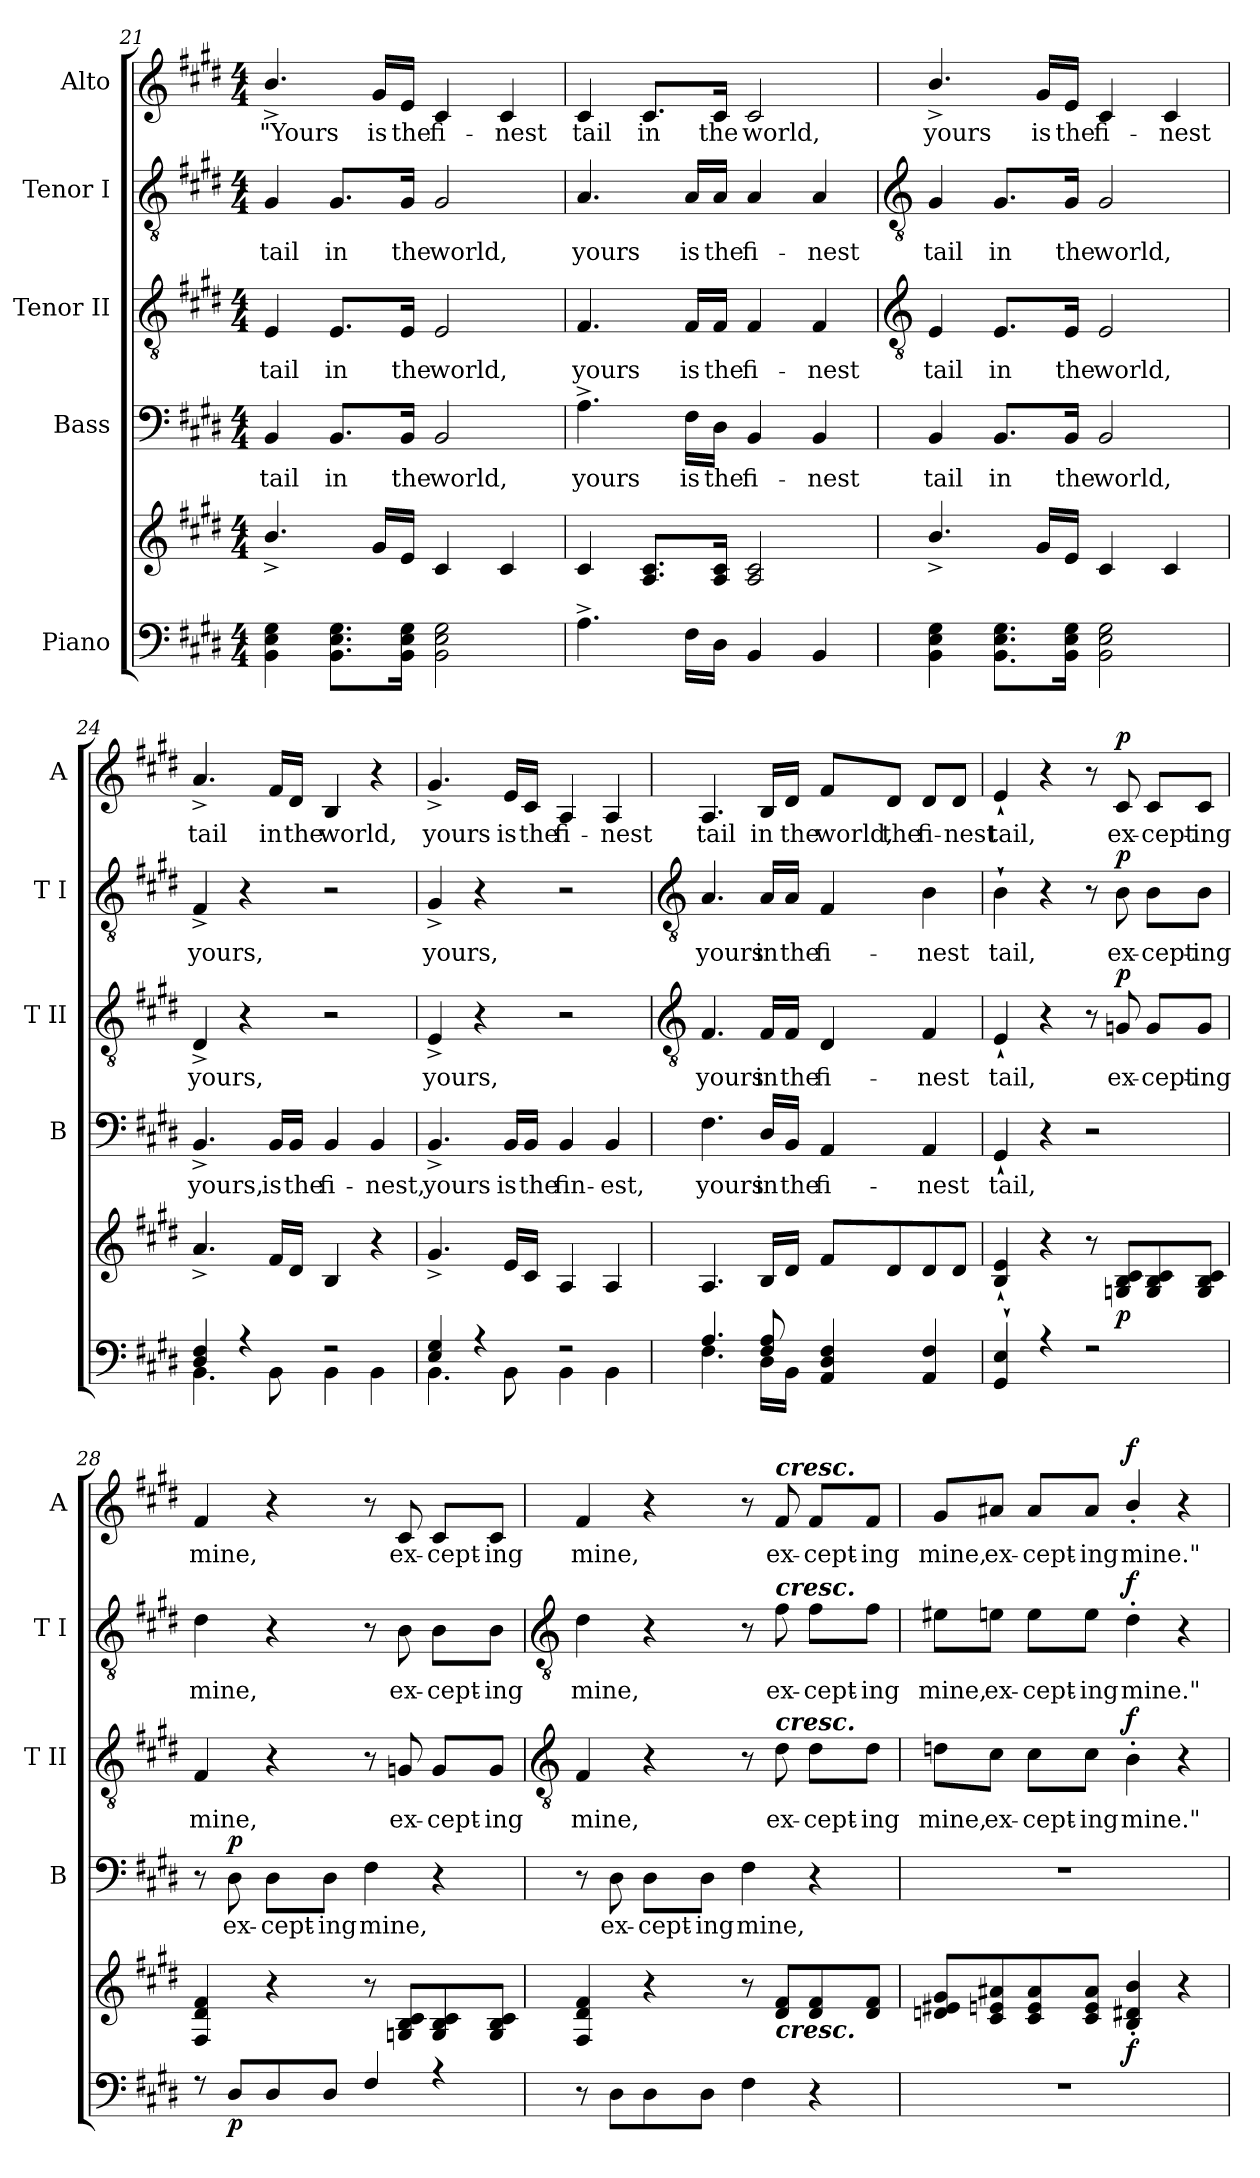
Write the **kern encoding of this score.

**kern	**kern	**dynam	**kern	**text	**dynam	**kern	**text	**dynam	**kern	**text	**dynam	**kern	**text	**dynam
*part5	*part5	*part5	*part4	*part4	*part4	*part3	*part3	*part3	*part2	*part2	*part2	*part1	*part1	*part1
*staff6	*staff5	*staff5/6	*staff4	*staff4	*staff4	*staff3	*staff3	*staff3	*staff2	*staff2	*staff2	*staff1	*staff1	*staff1
*I"Piano	*	*	*I"Bass	*	*	*I"Tenor II	*	*	*I"Tenor I	*	*	*I"Alto	*	*
*	*	*	*I'B	*	*	*I'T II	*	*	*I'T I	*	*	*I'A	*	*
*clefF4	*clefG2	*	*clefF4	*	*	*clefGv2	*	*	*clefGv2	*	*	*clefG2	*	*
*k[f#c#g#d#]	*k[f#c#g#d#]	*	*k[f#c#g#d#]	*	*	*k[f#c#g#d#]	*	*	*k[f#c#g#d#]	*	*	*k[f#c#g#d#]	*	*
*E:	*E:	*	*E:	*	*	*E:	*	*	*E:	*	*	*E:	*	*
*M4/4	*M4/4	*	*M4/4	*	*	*M4/4	*	*	*M4/4	*	*	*M4/4	*	*
=21	=21	=21	=21	=21	=21	=21	=21	=21	=21	=21	=21	=21	=21	=21
!	!	!	!	!LO:LY:b	!	!	!LO:LY:b	!	!	!LO:LY:b	!	!	!LO:LY:b	!
4BB 4E 4G#	4.b^/	.	4BB	tail	.	4E	tail	.	4G#	tail	.	4.b^/	"Yours	.
!	!	!	!	!LO:LY:b	!	!	!LO:LY:b	!	!	!LO:LY:b	!	!	!	!
8.BB 8.E 8.G#L	.	.	8.BB/L	in	.	8.E/L	in	.	8.G#/L	in	.	.	.	.
!	!	!	!	!	!	!	!	!	!	!	!	!	!LO:LY:b	!
.	16g#LL	.	.	.	.	.	.	.	.	.	.	16g#/LL	is	.
!	!	!	!	!LO:LY:b	!	!	!LO:LY:b	!	!	!LO:LY:b	!	!	!LO:LY:b	!
16BB 16E 16G#J	16eJJ	.	16BB/Jk	the	.	16E/Jk	the	.	16G#/Jk	the	.	16e/JJ	the	.
!	!	!	!	!LO:LY:b	!	!	!LO:LY:b	!	!	!LO:LY:b	!	!	!LO:LY:b	!
2BB 2E 2G#	4c#	.	2BB	world,	.	2E	world,	.	2G#	world,	.	4c#	fi-	.
!	!	!	!	!	!	!	!	!	!	!	!	!	!LO:LY:b	!
.	4c#	.	.	.	.	.	.	.	.	.	.	4c#	-nest	.
=22	=22	=22	=22	=22	=22	=22	=22	=22	=22	=22	=22	=22	=22	=22
!	!	!	!	!LO:LY:b	!	!	!LO:LY:b	!	!	!LO:LY:b	!	!	!LO:LY:b	!
4.A^	4c#	.	4.A^	yours	.	4.F#	yours	.	4.A	yours	.	4c#	tail	.
!	!	!	!	!	!	!	!	!	!	!	!	!	!LO:LY:b	!
.	8.A 8.c#L	.	.	.	.	.	.	.	.	.	.	8.c#/L	in	.
!	!	!	!	!LO:LY:b	!	!	!LO:LY:b	!	!	!LO:LY:b	!	!	!	!
16F#LL	.	.	16F#\LL	is	.	16F#/LL	is	.	16A/LL	is	.	.	.	.
!	!	!	!	!LO:LY:b	!	!	!LO:LY:b	!	!	!LO:LY:b	!	!	!LO:LY:b	!
16D#JJ	16A 16c#J	.	16D#\JJ	the	.	16F#/JJ	the	.	16A/JJ	the	.	16c#/Jk	the	.
!	!	!	!	!LO:LY:b	!	!	!LO:LY:b	!	!	!LO:LY:b	!	!	!LO:LY:b	!
4BB/	2A 2c#	.	4BB/	fi-	.	4F#	fi-	.	4A	fi-	.	2c#	world,	.
!	!	!	!	!LO:LY:b	!	!	!LO:LY:b	!	!	!LO:LY:b	!	!	!	!
4BB	.	.	4BB	-nest	.	4F#	-nest	.	4A	-nest	.	.	.	.
!!LO:LB:g=z
=23	=23	=23	=23	=23	=23	=23	=23	=23	=23	=23	=23	=23	=23	=23
*	*	*	*	*	*	*clefGv2	*	*	*clefGv2	*	*	*	*	*
*^	*	*	*	*	*	*	*	*	*	*	*	*	*	*
!	!	!	!	!	!LO:LY:b	!	!	!LO:LY:b	!	!	!LO:LY:b	!	!	!LO:LY:b	!
1ryy	4BB\ 4E\ 4G#\	4.b^/	.	4BB	tail	.	4E	tail	.	4G#	tail	.	4.b^/	yours	.
!	!	!	!	!	!LO:LY:b	!	!	!LO:LY:b	!	!	!LO:LY:b	!	!	!	!
.	8.BB\ 8.E\ 8.G#\L	.	.	8.BB/L	in	.	8.E/L	in	.	8.G#/L	in	.	.	.	.
!	!	!	!	!	!	!	!	!	!	!	!	!	!	!LO:LY:b	!
.	.	16g#LL	.	.	.	.	.	.	.	.	.	.	16g#/LL	is	.
!	!	!	!	!	!LO:LY:b	!	!	!LO:LY:b	!	!	!LO:LY:b	!	!	!LO:LY:b	!
.	16BB\ 16E\ 16G#\J	16eJJ	.	16BB/Jk	the	.	16E/Jk	the	.	16G#/Jk	the	.	16e/JJ	the	.
!	!	!	!	!	!LO:LY:b	!	!	!LO:LY:b	!	!	!LO:LY:b	!	!	!LO:LY:b	!
.	2BB\ 2E\ 2G#\	4c#	.	2BB	world,	.	2E	world,	.	2G#	world,	.	4c#	fi-	.
!	!	!	!	!	!	!	!	!	!	!	!	!	!	!LO:LY:b	!
.	.	4c#	.	.	.	.	.	.	.	.	.	.	4c#	-nest	.
=24	=24	=24	=24	=24	=24	=24	=24	=24	=24	=24	=24	=24	=24	=24	=24
!	!	!	!	!	!LO:LY:b	!	!	!LO:LY:b	!	!	!LO:LY:b	!	!	!LO:LY:b	!
4D#/ 4F#/	4.BB\	4.a^/	.	4.BB^	yours,	.	4D#^	yours,	.	4F#^	yours,	.	4.a^/	tail	.
4r	.	.	.	.	.	.	4r	.	.	4r	.	.	.	.	.
!	!	!	!	!	!LO:LY:b	!	!	!	!	!	!	!	!	!LO:LY:b	!
.	8BB\	16f#LL	.	16BB/LL	is	.	.	.	.	.	.	.	16f#/LL	in	.
!	!	!	!	!	!LO:LY:b	!	!	!	!	!	!	!	!	!LO:LY:b	!
.	.	16d#JJ	.	16BB/JJ	the	.	.	.	.	.	.	.	16d#/JJ	the	.
!	!	!	!	!	!LO:LY:b	!	!	!	!	!	!	!	!	!LO:LY:b	!
2r	4BB\	4B	.	4BB	fi-	.	2r	.	.	2r	.	.	4B	world,	.
!	!	!	!	!	!LO:LY:b	!	!	!	!	!	!	!	!	!	!
.	4BB\	4r	.	4BB	-nest,	.	.	.	.	.	.	.	4r	.	.
=25	=25	=25	=25	=25	=25	=25	=25	=25	=25	=25	=25	=25	=25	=25	=25
!	!	!	!	!	!LO:LY:b	!	!	!LO:LY:b	!	!	!LO:LY:b	!	!	!LO:LY:b	!
4E/ 4G#/	4.BB\	4.g#^/	.	4.BB^	yours	.	4E^	yours,	.	4G#^	yours,	.	4.g#^/	yours	.
4r	.	.	.	.	.	.	4r	.	.	4r	.	.	.	.	.
!	!	!	!	!	!LO:LY:b	!	!	!	!	!	!	!	!	!LO:LY:b	!
.	8BB\	16eLL	.	16BB/LL	is	.	.	.	.	.	.	.	16e/LL	is	.
!	!	!	!	!	!LO:LY:b	!	!	!	!	!	!	!	!	!LO:LY:b	!
.	.	16c#JJ	.	16BB/JJ	the	.	.	.	.	.	.	.	16c#/JJ	the	.
!	!	!	!	!	!LO:LY:b	!	!	!	!	!	!	!	!	!LO:LY:b	!
2r	4BB\	4A	.	4BB	fin-	.	2r	.	.	2r	.	.	4A	fi-	.
!	!	!	!	!	!LO:LY:b	!	!	!	!	!	!	!	!	!LO:LY:b	!
.	4BB\	4A	.	4BB	-est,	.	.	.	.	.	.	.	4A	-nest	.
!!LO:LB:g=z
=26	=26	=26	=26	=26	=26	=26	=26	=26	=26	=26	=26	=26	=26	=26	=26
*	*	*	*	*	*	*	*clefGv2	*	*	*clefGv2	*	*	*	*	*
!	!	!	!	!	!LO:LY:b	!	!	!LO:LY:b	!	!	!LO:LY:b	!	!	!LO:LY:b	!
4.A/	4.F#\	4.A	.	4.F#	yours	.	4.F#	yours	.	4.A	yours	.	4.A	tail	.
!	!	!	!	!	!LO:LY:b	!	!	!LO:LY:b	!	!	!LO:LY:b	!	!	!LO:LY:b	!
8F#/ 8A/	16D#\LL	16BLL	.	16D#/LL	in	.	16F#/LL	in	.	16A/LL	in	.	16B/LL	in	.
!	!	!	!	!	!LO:LY:b	!	!	!LO:LY:b	!	!	!LO:LY:b	!	!	!LO:LY:b	!
.	16BB\JJ	16d#JJ	.	16BB/JJ	the	.	16F#/JJ	the	.	16A/JJ	the	.	16d#/JJ	the	.
!	!	!	!	!	!LO:LY:b	!	!	!LO:LY:b	!	!	!LO:LY:b	!	!	!LO:LY:b	!
2ryy	4AA/ 4D#/ 4F#/	8f#L	.	4AA	fi-	.	4D#	fi-	.	4F#	fi-	.	8f#/L	world,	.
!	!	!	!	!	!	!	!	!	!	!	!	!	!	!LO:LY:b	!
.	.	8d#	.	.	.	.	.	.	.	.	.	.	8d#/J	the	.
!	!	!	!	!	!LO:LY:b	!	!	!LO:LY:b	!	!	!LO:LY:b	!	!	!LO:LY:b	!
.	4AA/ 4F#/	8d#	.	4AA	-nest	.	4F#	-nest	.	4B	-nest	.	8d#/L	fi-	.
!	!	!	!	!	!	!	!	!	!	!	!	!	!	!LO:LY:b	!
.	.	8d#J	.	.	.	.	.	.	.	.	.	.	8d#/J	-nest	.
=27	=27	=27	=27	=27	=27	=27	=27	=27	=27	=27	=27	=27	=27	=27	=27
!	!	!	!	!	!LO:LY:b	!	!	!LO:LY:b	!	!	!LO:LY:b	!	!	!LO:LY:b	!
4GG#` 4E`	1ryy	4B` 4e`	.	4GG#`	tail,	.	4E`	tail,	.	4B`	tail,	.	4e`	tail,	.
4r	.	4r	.	4r	.	.	4r	.	.	4r	.	.	4r	.	.
2r	.	8r	.	2r	.	.	8r	.	.	8r	.	.	8r	.	.
!	!	!	!LO:DY:b	!	!	!	!	!LO:LY:b	!LO:DY:b	!	!LO:LY:b	!LO:DY:b	!	!LO:LY:b	!LO:DY:b
.	.	8Gn 8B 8c#L	p	.	.	.	8Gn	ex-	p	8B	ex-	p	8c#	ex-	p
!	!	!	!	!	!	!	!	!LO:LY:b	!	!	!LO:LY:b	!	!	!LO:LY:b	!
.	.	8G 8B 8c#	.	.	.	.	8G/L	-cept-	.	8B\L	-cept-	.	8c#/L	-cept-	.
!	!	!	!	!	!	!	!	!LO:LY:b	!	!	!LO:LY:b	!	!	!LO:LY:b	!
.	.	8G 8B 8c#J	.	.	.	.	8G/J	-ing	.	8B\J	-ing	.	8c#/J	-ing	.
=28	=28	=28	=28	=28	=28	=28	=28	=28	=28	=28	=28	=28	=28	=28	=28
!	!	!	!	!	!	!	!	!LO:LY:b	!	!	!LO:LY:b	!	!	!LO:LY:b	!
8r	1ryy	4F# 4d# 4f#	.	8r	.	.	4F#	mine,	.	4d#	mine,	.	4f#	mine,	.
!	!	!	!LO:DY:b=2	!	!LO:LY:b	!LO:DY:b	!	!	!	!	!	!	!	!	!
8D#L	.	.	p	8D#	ex-	p	.	.	.	.	.	.	.	.	.
!	!	!	!	!	!LO:LY:b	!	!	!	!	!	!	!	!	!	!
8D#	.	4r	.	8D#\L	-cept-	.	4r	.	.	4r	.	.	4r	.	.
!	!	!	!	!	!LO:LY:b	!	!	!	!	!	!	!	!	!	!
8D#J	.	.	.	8D#\J	-ing	.	.	.	.	.	.	.	.	.	.
!	!	!	!	!	!LO:LY:b	!	!	!	!	!	!	!	!	!	!
4F#	.	8r	.	4F#	mine,	.	8r	.	.	8r	.	.	8r	.	.
!	!	!	!	!	!	!	!	!LO:LY:b	!	!	!LO:LY:b	!	!	!LO:LY:b	!
.	.	8Gn 8B 8c#L	.	.	.	.	8Gn	ex-	.	8B	ex-	.	8c#	ex-	.
!	!	!	!	!	!	!	!	!LO:LY:b	!	!	!LO:LY:b	!	!	!LO:LY:b	!
4r	.	8G 8B 8c#	.	4r	.	.	8G/L	-cept-	.	8B\L	-cept-	.	8c#/L	-cept-	.
!	!	!	!	!	!	!	!	!LO:LY:b	!	!	!LO:LY:b	!	!	!LO:LY:b	!
.	.	8G 8B 8c#J	.	.	.	.	8G/J	-ing	.	8B\J	-ing	.	8c#/J	-ing	.
*v	*v	*	*	*	*	*	*	*	*	*	*	*	*	*	*
!!LO:LB:g=z
=29	=29	=29	=29	=29	=29	=29	=29	=29	=29	=29	=29	=29	=29	=29
*	*	*	*	*	*	*clefGv2	*	*	*clefGv2	*	*	*	*	*
!	!	!	!	!	!	!	!LO:LY:b	!	!	!LO:LY:b	!	!	!LO:LY:b	!
8r	4F# 4d# 4f#	.	8r	.	.	4F#	mine,	.	4d#	mine,	.	4f#	mine,	.
!	!	!	!	!LO:LY:b	!	!	!	!	!	!	!	!	!	!
8D#L	.	.	8D#	ex-	.	.	.	.	.	.	.	.	.	.
!	!	!	!	!LO:LY:b	!	!	!	!	!	!	!	!	!	!
8D#	4r	.	8D#\L	-cept-	.	4r	.	.	4r	.	.	4r	.	.
!	!	!	!	!LO:LY:b	!	!	!	!	!	!	!	!	!	!
8D#J	.	.	8D#\J	-ing	.	.	.	.	.	.	.	.	.	.
!	!	!	!	!LO:LY:b	!	!	!	!	!	!	!	!	!	!
4F#	8r	.	4F#	mine,	.	8r	.	.	8r	.	.	8r	.	.
!	!	!	!	!	!	!	!	!	!	!	!	!LO:TX:a:Bi:t=cresc.	!	!
!	!	!	!	!	!	!	!	!	!LO:TX:a:Bi:t=cresc.	!	!	!	!	!
!	!	!	!	!	!	!LO:TX:a:Bi:t=cresc.	!	!	!	!	!	!	!	!
!	!LO:TX:b:Bi:t=cresc.	!	!	!	!	!	!	!	!	!	!	!	!	!
!	!	!	!	!	!	!	!LO:LY:b	!	!	!LO:LY:b	!	!	!LO:LY:b	!
.	8d# 8f#L	.	.	.	.	8d#	ex-	.	8f#	ex-	.	8f#	ex-	.
!	!	!	!	!	!	!	!LO:LY:b	!	!	!LO:LY:b	!	!	!LO:LY:b	!
4r	8d# 8f#	.	4r	.	.	8d#\L	-cept-	.	8f#\L	-cept-	.	8f#/L	-cept-	.
!	!	!	!	!	!	!	!LO:LY:b	!	!	!LO:LY:b	!	!	!LO:LY:b	!
.	8d# 8f#J	.	.	.	.	8d#\J	-ing	.	8f#\J	-ing	.	8f#/J	-ing	.
=30	=30	=30	=30	=30	=30	=30	=30	=30	=30	=30	=30	=30	=30	=30
!	!	!	!	!	!	!	!LO:LY:b	!	!	!LO:LY:b	!	!	!LO:LY:b	!
1r	8dn 8e#X 8g#L	.	1r	.	.	8dn\L	mine,	.	8e#X\L	mine,	.	8g#/L	mine,	.
!	!	!	!	!	!	!	!LO:LY:b	!	!	!LO:LY:b	!	!	!LO:LY:b	!
.	8c# 8en 8a#X	.	.	.	.	8c#\J	ex-	.	8en\J	ex-	.	8a#X/J	ex-	.
!	!	!	!	!	!	!	!LO:LY:b	!	!	!LO:LY:b	!	!	!LO:LY:b	!
.	8c# 8e 8a#	.	.	.	.	8c#\L	-cept-	.	8e\L	-cept-	.	8a#/L	-cept-	.
!	!	!	!	!	!	!	!LO:LY:b	!	!	!LO:LY:b	!	!	!LO:LY:b	!
.	8c# 8e 8a#J	.	.	.	.	8c#\J	-ing	.	8e\J	-ing	.	8a#/J	-ing	.
!	!	!LO:DY:b	!	!	!	!	!LO:LY:b	!LO:DY:b	!	!LO:LY:b	!LO:DY:b	!	!LO:LY:b	!LO:DY:b
.	4B/' 4d#X/' 4b/'	f	.	.	.	4B'\	mine."	f	4d#'\	mine."	f	4b'/	mine."	f
.	4r	.	.	.	.	4r	.	.	4r	.	.	4r	.	.
=	=	=	=	=	=	=	=	=	=	=	=	=	=	=
*-	*-	*-	*-	*-	*-	*-	*-	*-	*-	*-	*-	*-	*-	*-
